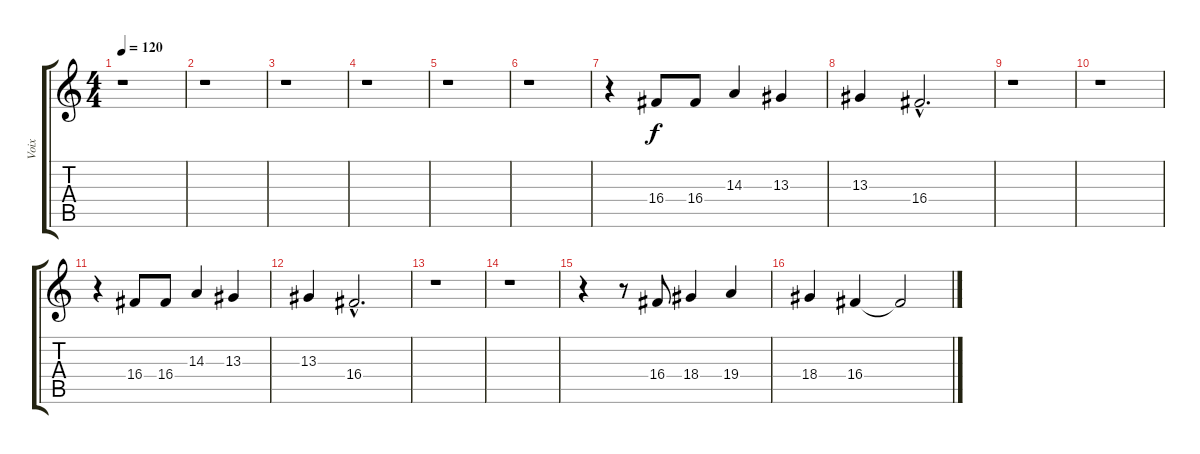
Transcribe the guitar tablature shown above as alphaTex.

\track ("Voix" "Voix") {instrument electricpiano1}
\staff {score tabs}
\tuning (E4 B3 G3 D3 A2 E2) {hide}
\ts (4 4)
\tempo 120
\clef g2
\ks c
r.1{dy f} |
r.1 |
r.1 |
r.1 |
r.1 |
r.1 |
r.4 16.4.8 16.4.8 14.3.4 13.3.4 |
13.3.4 16.4{hac}.2{d} |
r.1 |
r.1 |
r.4 16.4.8 16.4.8 14.3.4 13.3.4 |
13.3.4 16.4{hac}.2{d} |
r.1 |
r.1 |
r.4 r.8 16.4.8 18.4.4 19.4.4 |
18.4.4 16.4.4 16.4{t}.2
